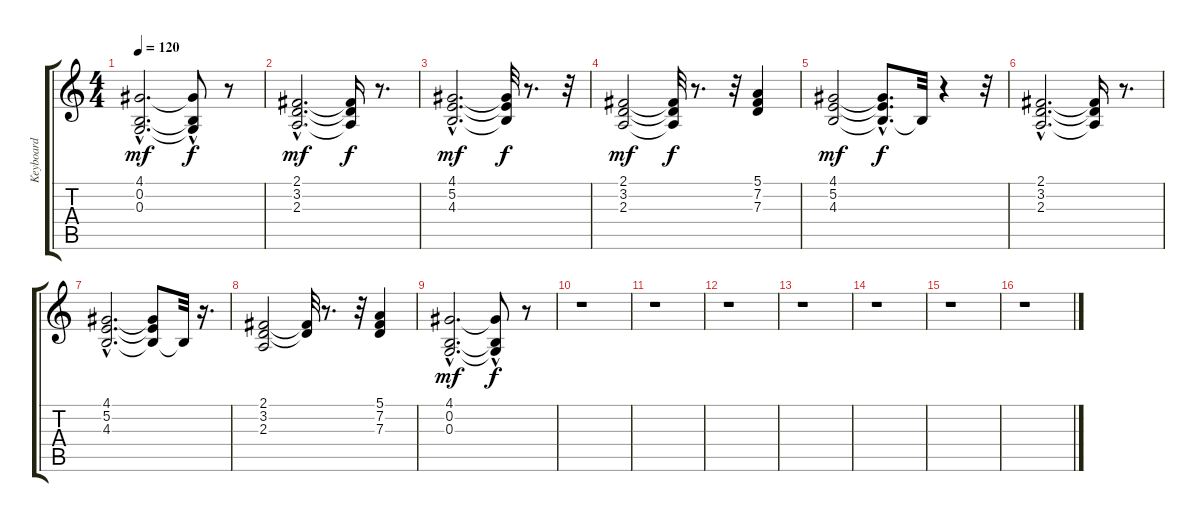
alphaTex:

\track ("Keyboard" "Keyboard") {instrument electricpiano2}
\staff {score tabs}
\tuning (E4 B3 G3 D3 A2 E2) {hide}
\ts (4 4)
\tempo 120
\clef g2
\ks c
(4.1{hac} 0.2{hac} 0.3{hac}).2{d dy mf} (4.1{hac t} 0.2{t} 0.3{hac t}).8{dy f} r.8 |
(2.1{hac} 3.2{hac} 2.3{hac}).2{d dy mf} (2.1{t} 3.2{t} 2.3{t}).16{dy f} r.8{d} |
(4.1{hac} 5.2{hac} 4.3{hac}).2{d dy mf} (4.1{t} 5.2{t} 4.3{t}).32{dy f} r.8{d} r.32 |
(2.1 3.2 2.3).2{dy mf} (2.1{t} 3.2{t} 2.3{t}).32{dy f} r.8{d} r.32 (5.1 7.2 7.3).4 |
(4.1 5.2 4.3).2{dy mf} (4.1{hac t} 5.2{hac t} 4.3{hac t}).8{d dy f} 4.3{t}.32 r.4 r.32 |
(2.1{hac} 3.2{hac} 2.3{hac}).2{d} (2.1{t} 3.2{t} 2.3{t}).16 r.8{d} |
(4.1{hac} 5.2{hac} 4.3{hac}).2{d} (4.1{t} 5.2{t} 4.3{t}).8 4.3{t}.32 r.16{d} |
(2.1 3.2 2.3).2 (2.1{t} 3.2{t}).32 r.8{d} r.32 (5.1 7.2 7.3).4 |
(4.1{hac} 0.2{hac} 0.3{hac}).2{d dy mf} (4.1{hac t} 0.2{t} 0.3{hac t}).8{dy f} r.8 |
r.1 |
r.1 |
r.1 |
r.1 |
r.1 |
r.1 |
r.1
